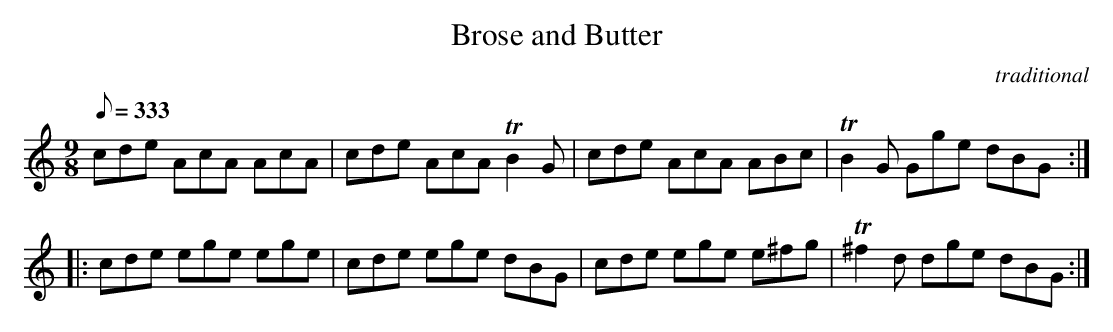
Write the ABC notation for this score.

X:1
T:Brose and Butter
C:traditional
M:9/8
Q:333
K:Aminor
cde AcA AcA|cde AcA TB2 G|cde AcA ABc|TB2 G Gge dBG:|
|:cde ege ege|cde ege dBG|cde ege e^fg|T^f2 d dge dBG:|
